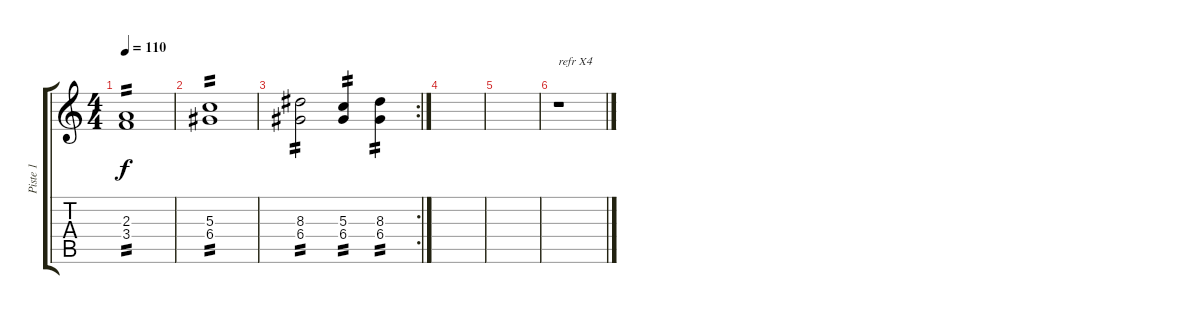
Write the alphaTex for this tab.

\track ("Piste 1" "Piste 1") {instrument distortionguitar}
\staff {score tabs}
\tuning (E4 B3 G3 D3 A2 E2) {hide}
\ts (4 4)
\tempo 110
\clef g2
\ks c
(2.3 3.4).1{tp 2 dy f} |
(5.3 6.4).1{tp 2} |
\rc 2
(8.3 6.4).2{tp 2} (5.3 6.4).4{tp 2} (8.3 6.4).4{tp 2} |
|
|
r.1{txt "refr X4"}
